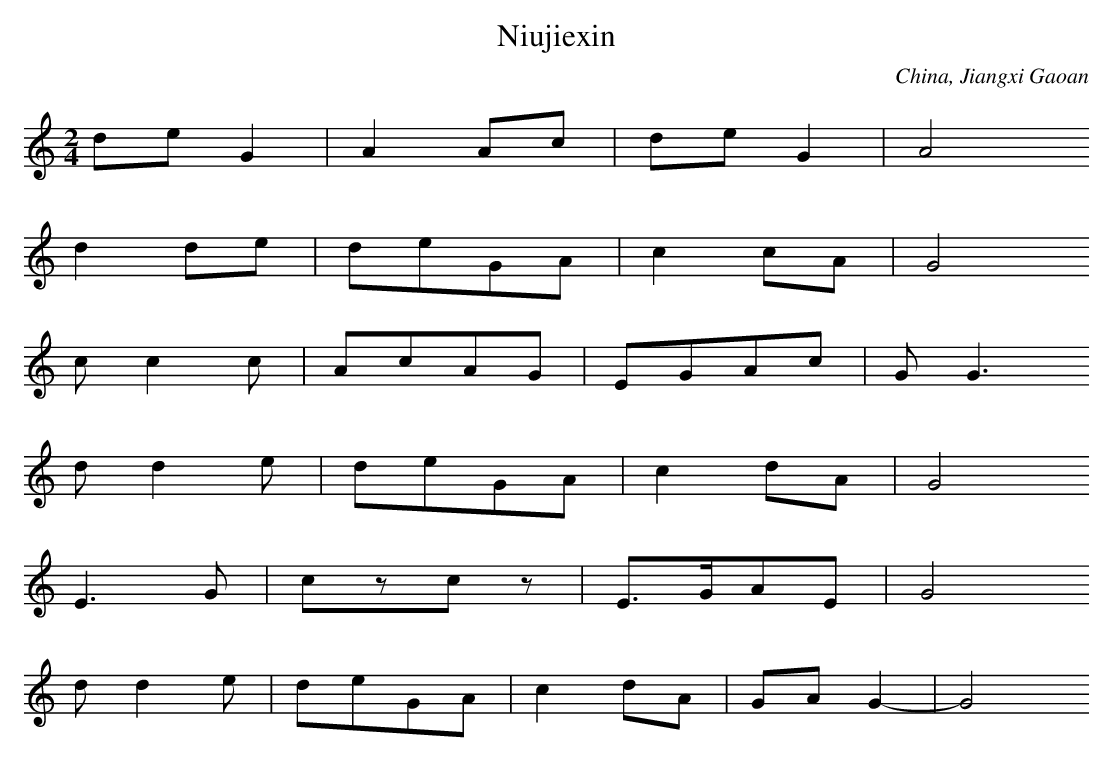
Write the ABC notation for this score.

X:1
T: Niujiexin
O: China, Jiangxi Gaoan
M: 2/4
L: 1/16
K: C
d2e2G4 | A4A2c2 | d2e2G4 | A8
d4d2e2 | d2e2G2A2 | c4c2A2 | G8
c2c4c2 | A2c2A2G2 | E2G2A2c2 | G2G6
d2d4e2 | d2e2G2A2 | c4d2A2 | G8
E6G2 | c2z2c2z2 | E3GA2E2 | G8
d2d4e2 | d2e2G2A2 | c4d2A2 | G2A2G4- | G8
